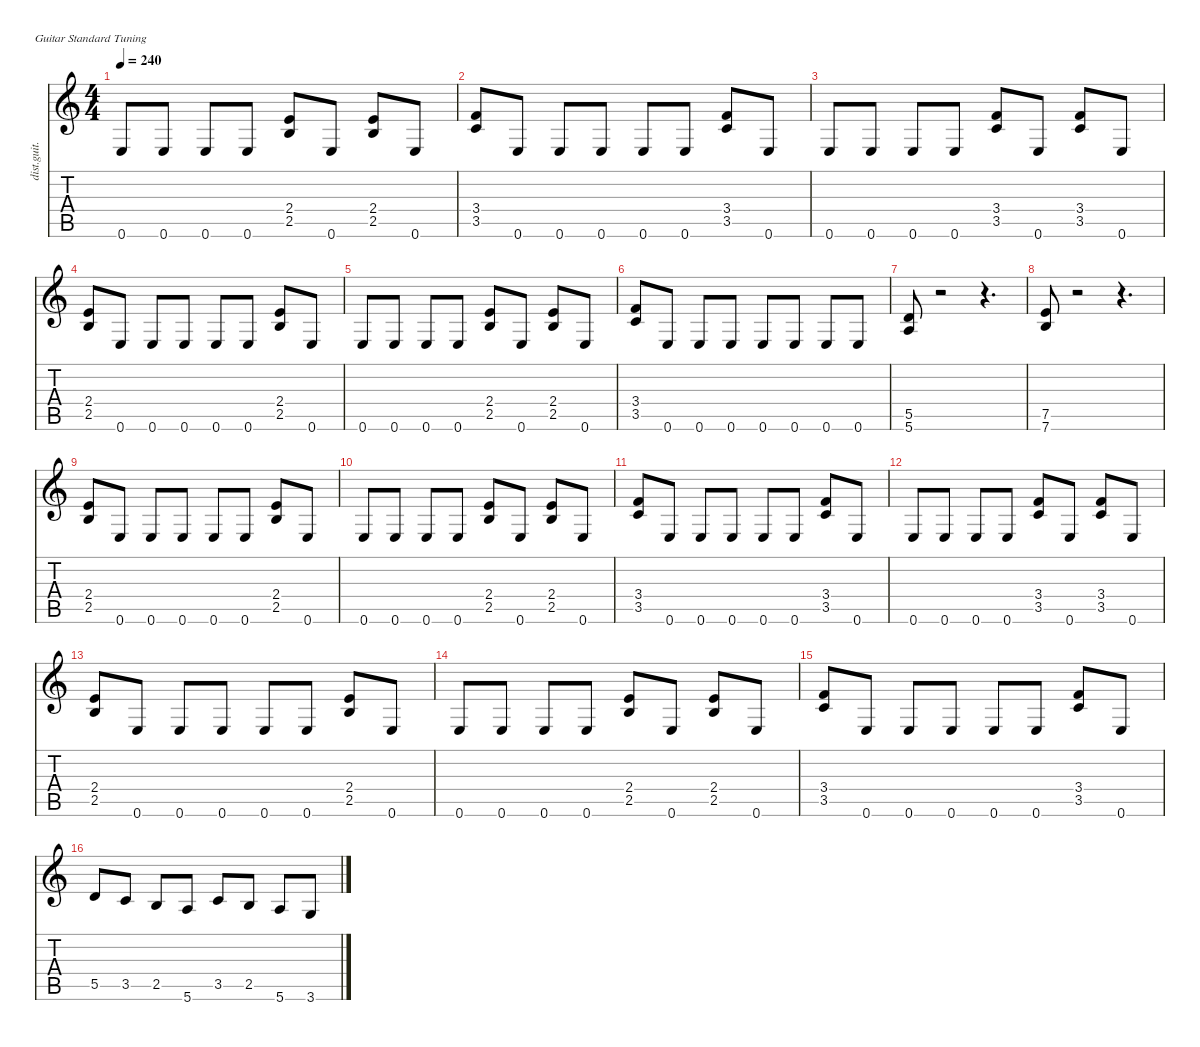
\defaultSystemsLayout 4
\hideDynamics
\bracketExtendMode nobrackets
\track ("loe 2" "dist.guit.") {instrument distortionguitar}
\staff {score tabs}
\tuning (E4 B3 G3 D3 A2 E2)
\ts (4 4)
\tempo 240
\clef g2
\ks c
0.6.8{dy f beam Up} 0.6.8{beam Up} 0.6.8{beam Up} 0.6.8{beam Up} (2.4 2.5).8{beam Up} 0.6.8{beam Up} (2.4 2.5).8{beam Up} 0.6.8{beam Up} |
(3.4 3.5).8{beam Up} 0.6.8{beam Up} 0.6.8{beam Up} 0.6.8{beam Up} 0.6.8{beam Up} 0.6.8{beam Up} (3.4 3.5).8{beam Up} 0.6.8{beam Up} |
0.6.8{beam Up} 0.6.8{beam Up} 0.6.8{beam Up} 0.6.8{beam Up} (3.4 3.5).8{beam Up} 0.6.8{beam Up} (3.4 3.5).8{beam Up} 0.6.8{beam Up} |
(2.4 2.5).8{beam Up} 0.6.8{beam Up} 0.6.8{beam Up} 0.6.8{beam Up} 0.6.8{beam Up} 0.6.8{beam Up} (2.4 2.5).8{beam Up} 0.6.8{beam Up} |
0.6.8{beam Up} 0.6.8{beam Up} 0.6.8{beam Up} 0.6.8{beam Up} (2.4 2.5).8{beam Up} 0.6.8{beam Up} (2.4 2.5).8{beam Up} 0.6.8{beam Up} |
(3.4 3.5).8{beam Up} 0.6.8{beam Up} 0.6.8{beam Up} 0.6.8{beam Up} 0.6.8{beam Up} 0.6.8{beam Up} 0.6.8{beam Up} 0.6.8{beam Up} |
(5.5 5.6).8{beam Up} r.2{beam Down} r.4{d beam Down} |
(7.5 7.6).8{beam Up} r.2{beam Down} r.4{d beam Down} |
(2.4 2.5).8{beam Up} 0.6.8{beam Up} 0.6.8{beam Up} 0.6.8{beam Up} 0.6.8{beam Up} 0.6.8{beam Up} (2.4 2.5).8{beam Up} 0.6.8{beam Up} |
0.6.8{beam Up} 0.6.8{beam Up} 0.6.8{beam Up} 0.6.8{beam Up} (2.4 2.5).8{beam Up} 0.6.8{beam Up} (2.4 2.5).8{beam Up} 0.6.8{beam Up} |
(3.4 3.5).8{beam Up} 0.6.8{beam Up} 0.6.8{beam Up} 0.6.8{beam Up} 0.6.8{beam Up} 0.6.8{beam Up} (3.4 3.5).8{beam Up} 0.6.8{beam Up} |
0.6.8{beam Up} 0.6.8{beam Up} 0.6.8{beam Up} 0.6.8{beam Up} (3.4 3.5).8{beam Up} 0.6.8{beam Up} (3.4 3.5).8{beam Up} 0.6.8{beam Up} |
(2.4 2.5).8{beam Up} 0.6.8{beam Up} 0.6.8{beam Up} 0.6.8{beam Up} 0.6.8{beam Up} 0.6.8{beam Up} (2.4 2.5).8{beam Up} 0.6.8{beam Up} |
0.6.8{beam Up} 0.6.8{beam Up} 0.6.8{beam Up} 0.6.8{beam Up} (2.4 2.5).8{beam Up} 0.6.8{beam Up} (2.4 2.5).8{beam Up} 0.6.8{beam Up} |
(3.4 3.5).8{beam Up} 0.6.8{beam Up} 0.6.8{beam Up} 0.6.8{beam Up} 0.6.8{beam Up} 0.6.8{beam Up} (3.4 3.5).8{beam Up} 0.6.8{beam Up} |
5.5.8{beam Up} 3.5.8{beam Up} 2.5.8{beam Up} 5.6.8{beam Up} 3.5.8{beam Up} 2.5.8{beam Up} 5.6.8{beam Up} 3.6.8{beam Up}
